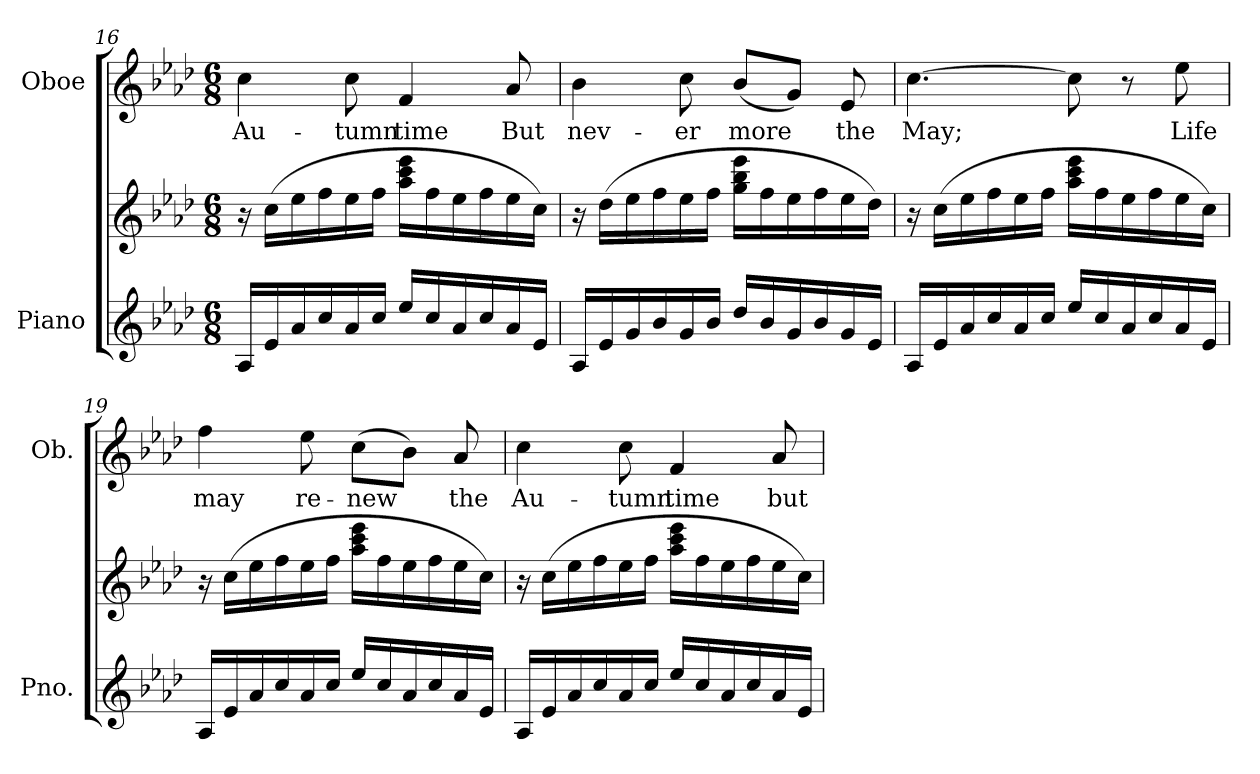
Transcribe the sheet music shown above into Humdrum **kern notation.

**kern	**kern	**kern	**text
*part2	*part2	*part1	*part1
*staff3	*staff2	*staff1	*staff1
*I"Piano	*	*I"Oboe	*
*I'Pno.	*	*I'Ob.	*
*clefG2	*clefG2	*clefG2	*
*k[b-e-a-d-]	*k[b-e-a-d-]	*k[b-e-a-d-]	*
*M6/8	*M6/8	*M6/8	*
=16	=16	=16	=16
!	!	!	!LO:LY:b
16A-/LL	16r	4cc\	Au-
16e-/	(16cc\LL	.	.
16a-/	16ee-\	.	.
16cc/	16ff\	.	.
!	!	!	!LO:LY:b
16a-/	16ee-\	8cc\	-tumn
16cc/JJ	16ff\JJ	.	.
!	!	!	!LO:LY:b
16ee-/LL	16aa-\ 16ccc\ 16eee-\LL	4f/	time
16cc/	16ff\	.	.
16a-/	16ee-\	.	.
16cc/	16ff\	.	.
!	!	!	!LO:LY:b
16a-/	16ee-\	8a-/	But
16e-/JJ	16cc\JJ)	.	.
!!LO:LB:g=z
=17	=17	=17	=17
!	!	!	!LO:LY:b
16A-/LL	16r	4b-\	nev-
16e-/	(16dd-\LL	.	.
16g/	16ee-\	.	.
16b-/	16ff\	.	.
!	!	!	!LO:LY:b
16g/	16ee-\	8cc\	-er
16b-/JJ	16ff\JJ	.	.
!	!	!	!LO:LY:b
16dd-/LL	16gg\ 16bb-\ 16eee-\LL	(8b-/L	more
16b-/	16ff\	.	.
16g/	16ee-\	8g/J)	.
16b-/	16ff\	.	.
!	!	!	!LO:LY:b
16g/	16ee-\	8e-/	the
16e-/JJ	16dd-\JJ)	.	.
=18	=18	=18	=18
!	!	!	!LO:LY:b
16A-/LL	16r	[4.cc\	May;
16e-/	(16cc\LL	.	.
16a-/	16ee-\	.	.
16cc/	16ff\	.	.
16a-/	16ee-\	.	.
16cc/JJ	16ff\JJ	.	.
16ee-/LL	16aa-\ 16ccc\ 16eee-\LL	8cc\]	.
16cc/	16ff\	.	.
16a-/	16ee-\	8r	.
16cc/	16ff\	.	.
!	!	!	!LO:LY:b
16a-/	16ee-\	8ee-\	Life
16e-/JJ	16cc\JJ)	.	.
=19	=19	=19	=19
!	!	!	!LO:LY:b
16A-/LL	16r	4ff\	may
16e-/	(16cc\LL	.	.
16a-/	16ee-\	.	.
16cc/	16ff\	.	.
!	!	!	!LO:LY:b
16a-/	16ee-\	8ee-\	re-
16cc/JJ	16ff\JJ	.	.
!	!	!	!LO:LY:b
16ee-/LL	16aa-\ 16ccc\ 16eee-\LL	(8cc\L	-new
16cc/	16ff\	.	.
16a-/	16ee-\	8b-\J)	.
16cc/	16ff\	.	.
!	!	!	!LO:LY:b
16a-/	16ee-\	8a-/	the
16e-/JJ	16cc\JJ)	.	.
!!LO:LB:g=z
=20	=20	=20	=20
!	!	!	!LO:LY:b
16A-/LL	16r	4cc\	Au-
16e-/	(16cc\LL	.	.
16a-/	16ee-\	.	.
16cc/	16ff\	.	.
!	!	!	!LO:LY:b
16a-/	16ee-\	8cc\	-tumn
16cc/JJ	16ff\JJ	.	.
!	!	!	!LO:LY:b
16ee-/LL	16aa-\ 16ccc\ 16eee-\LL	4f/	time
16cc/	16ff\	.	.
16a-/	16ee-\	.	.
16cc/	16ff\	.	.
!	!	!	!LO:LY:b
16a-/	16ee-\	8a-/	but
16e-/JJ	16cc\JJ)	.	.
=	=	=	=
*-	*-	*-	*-
